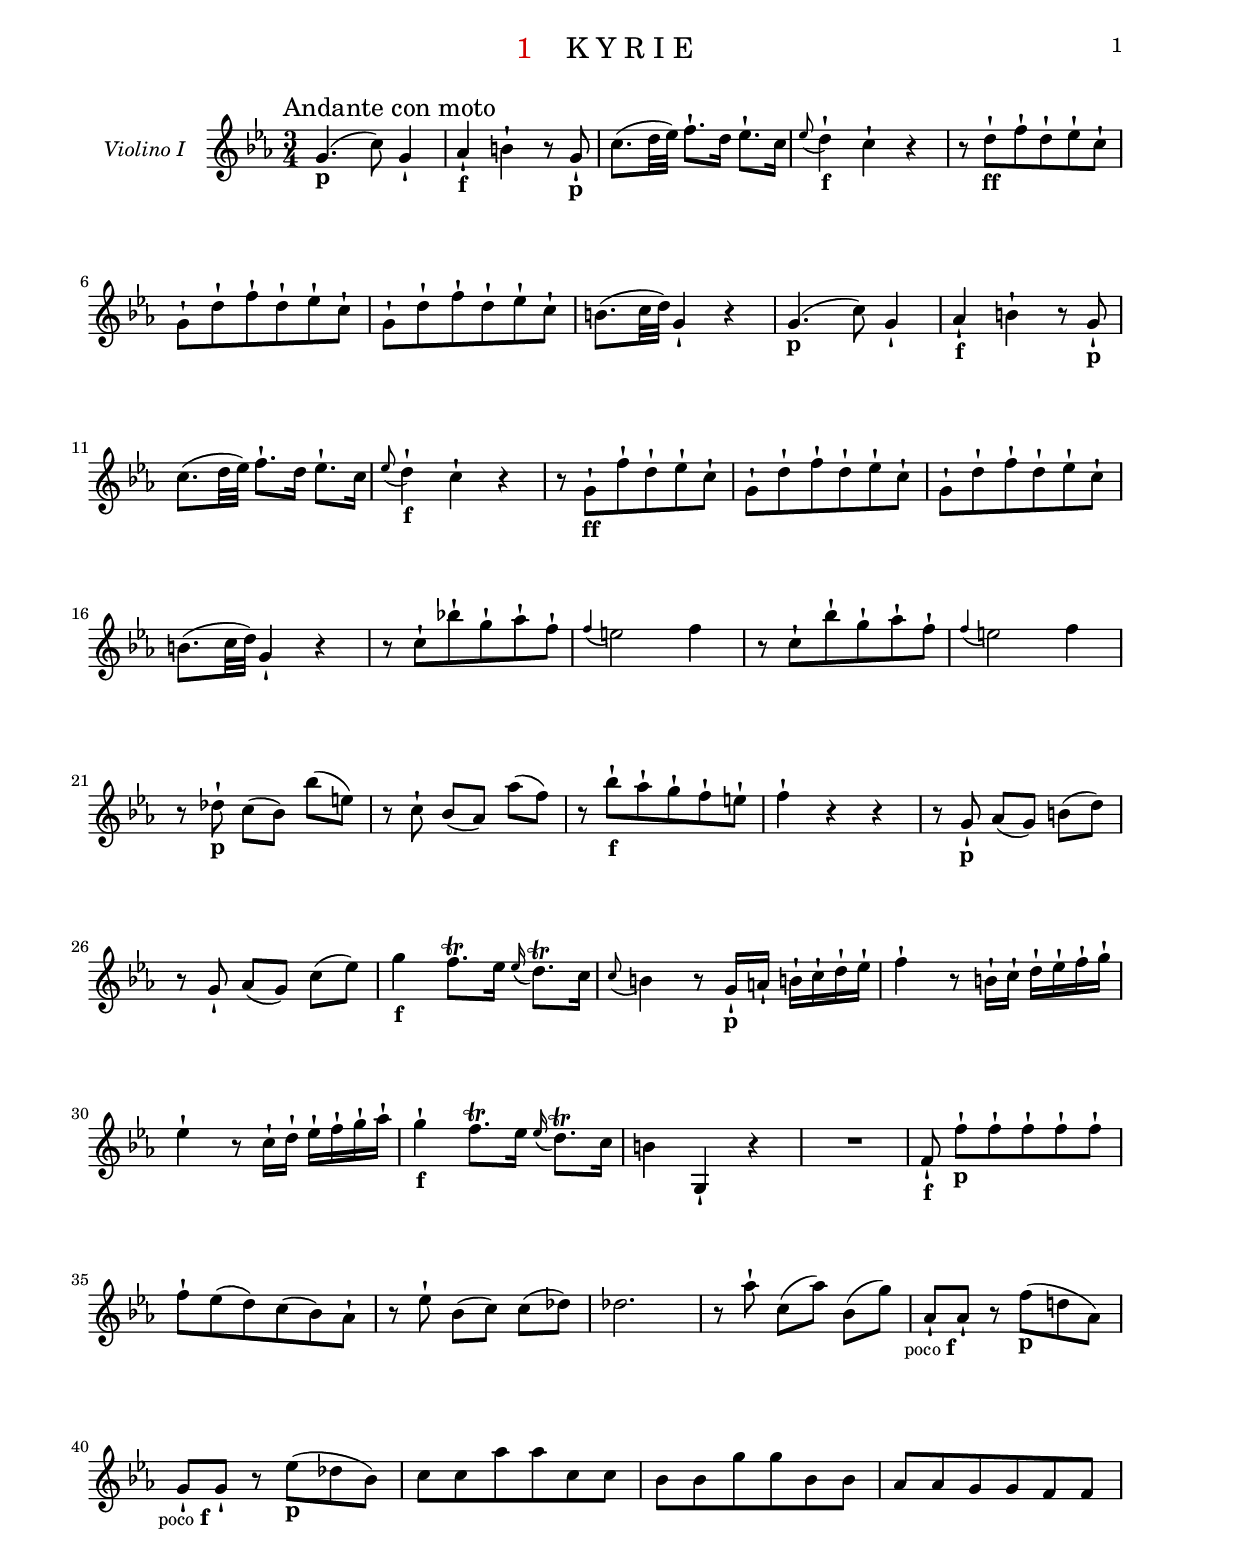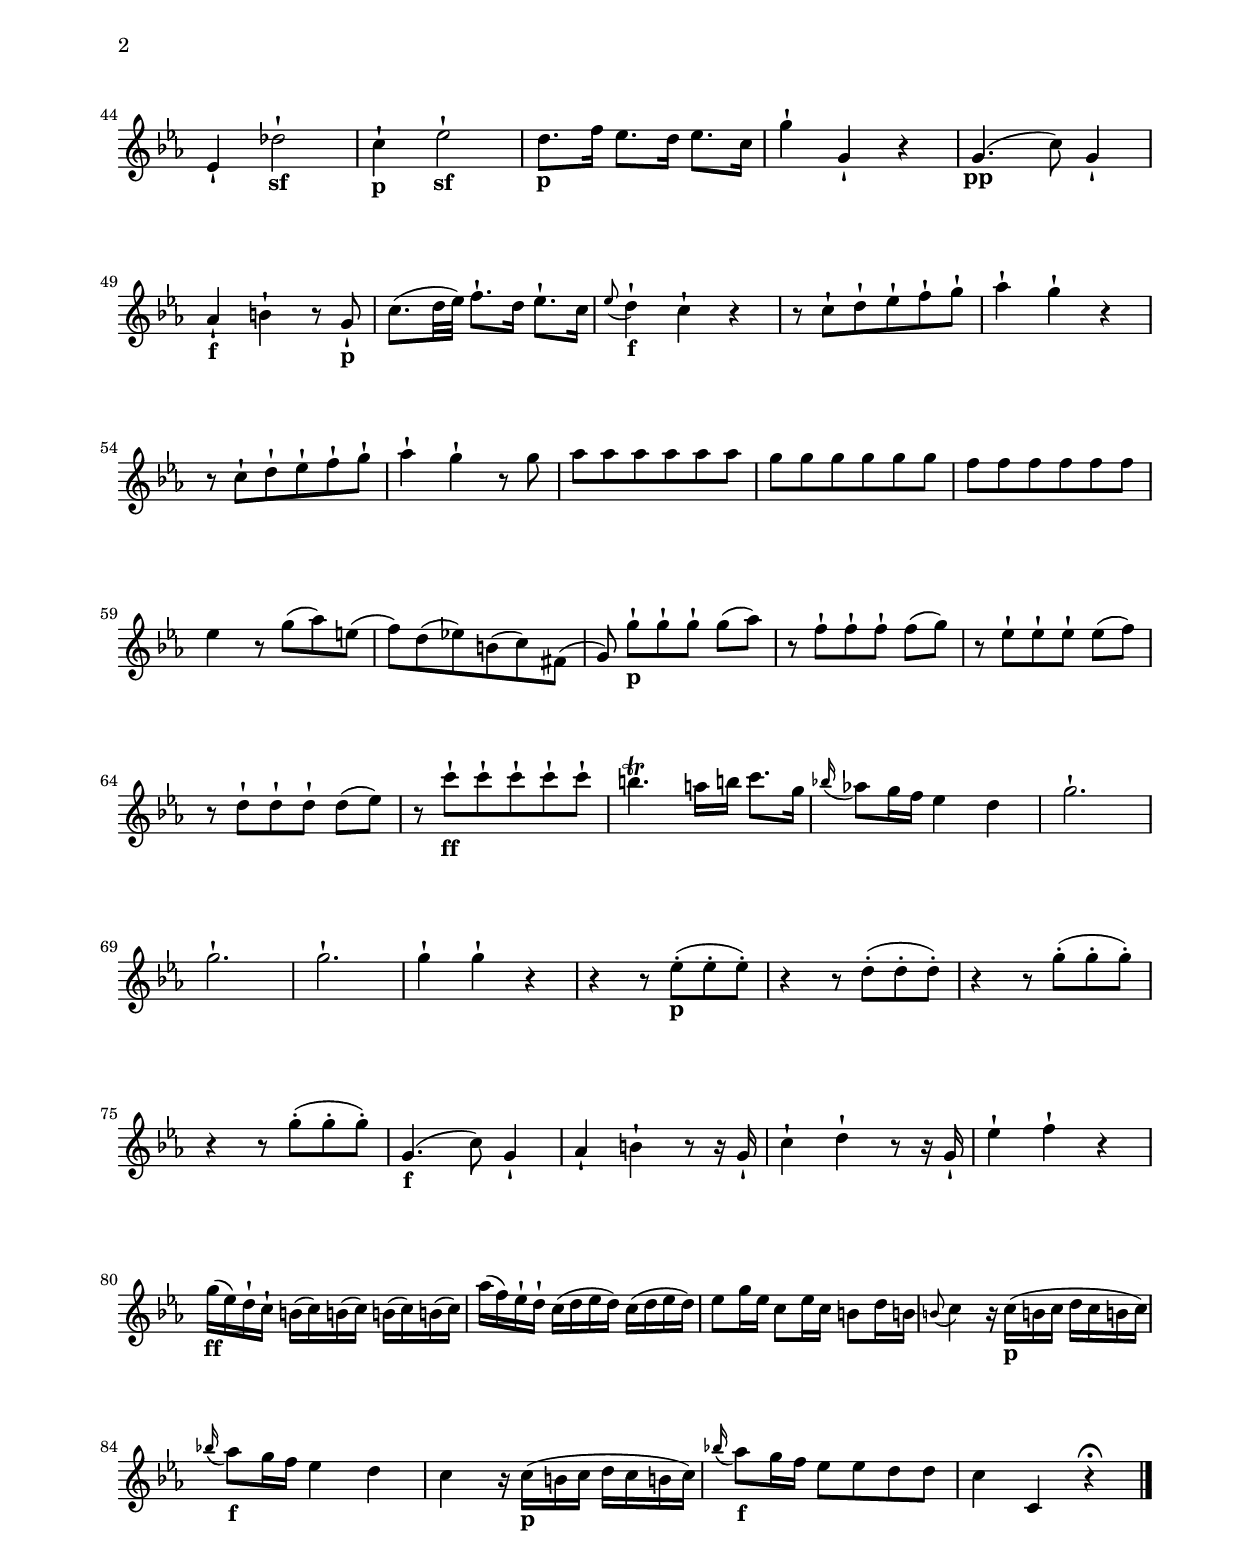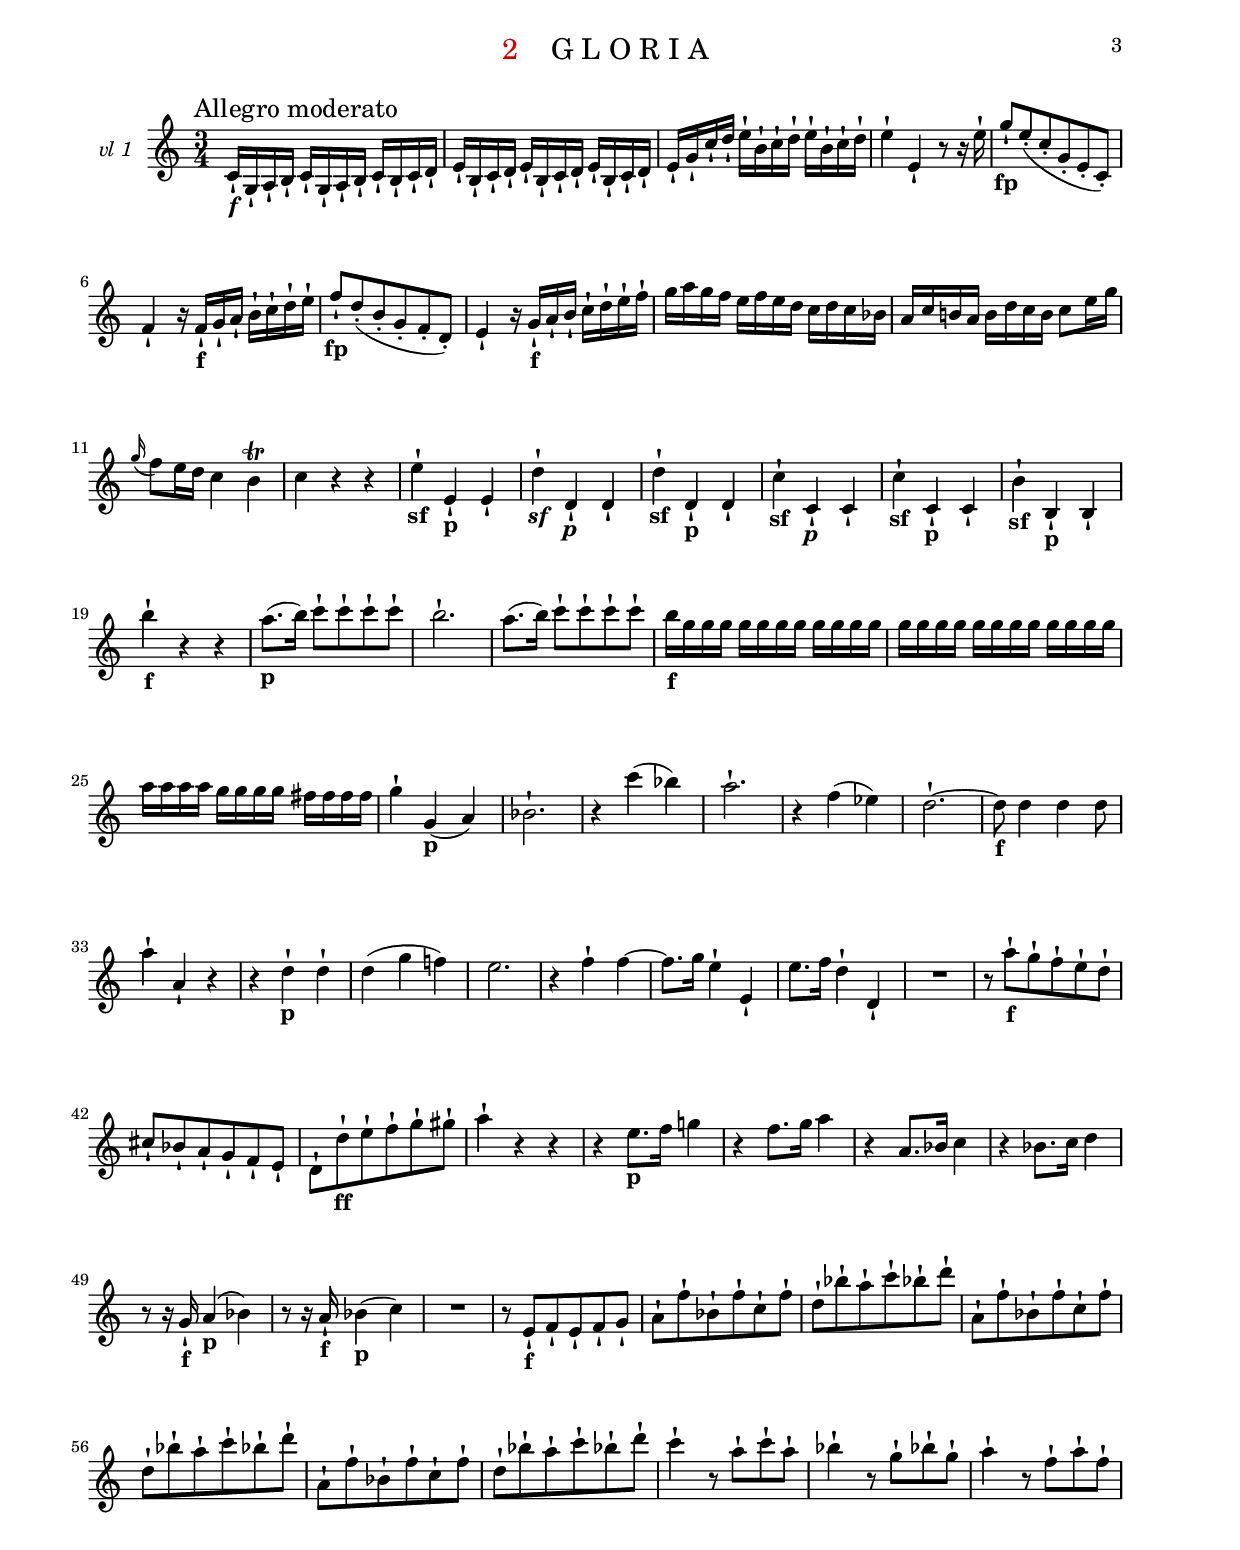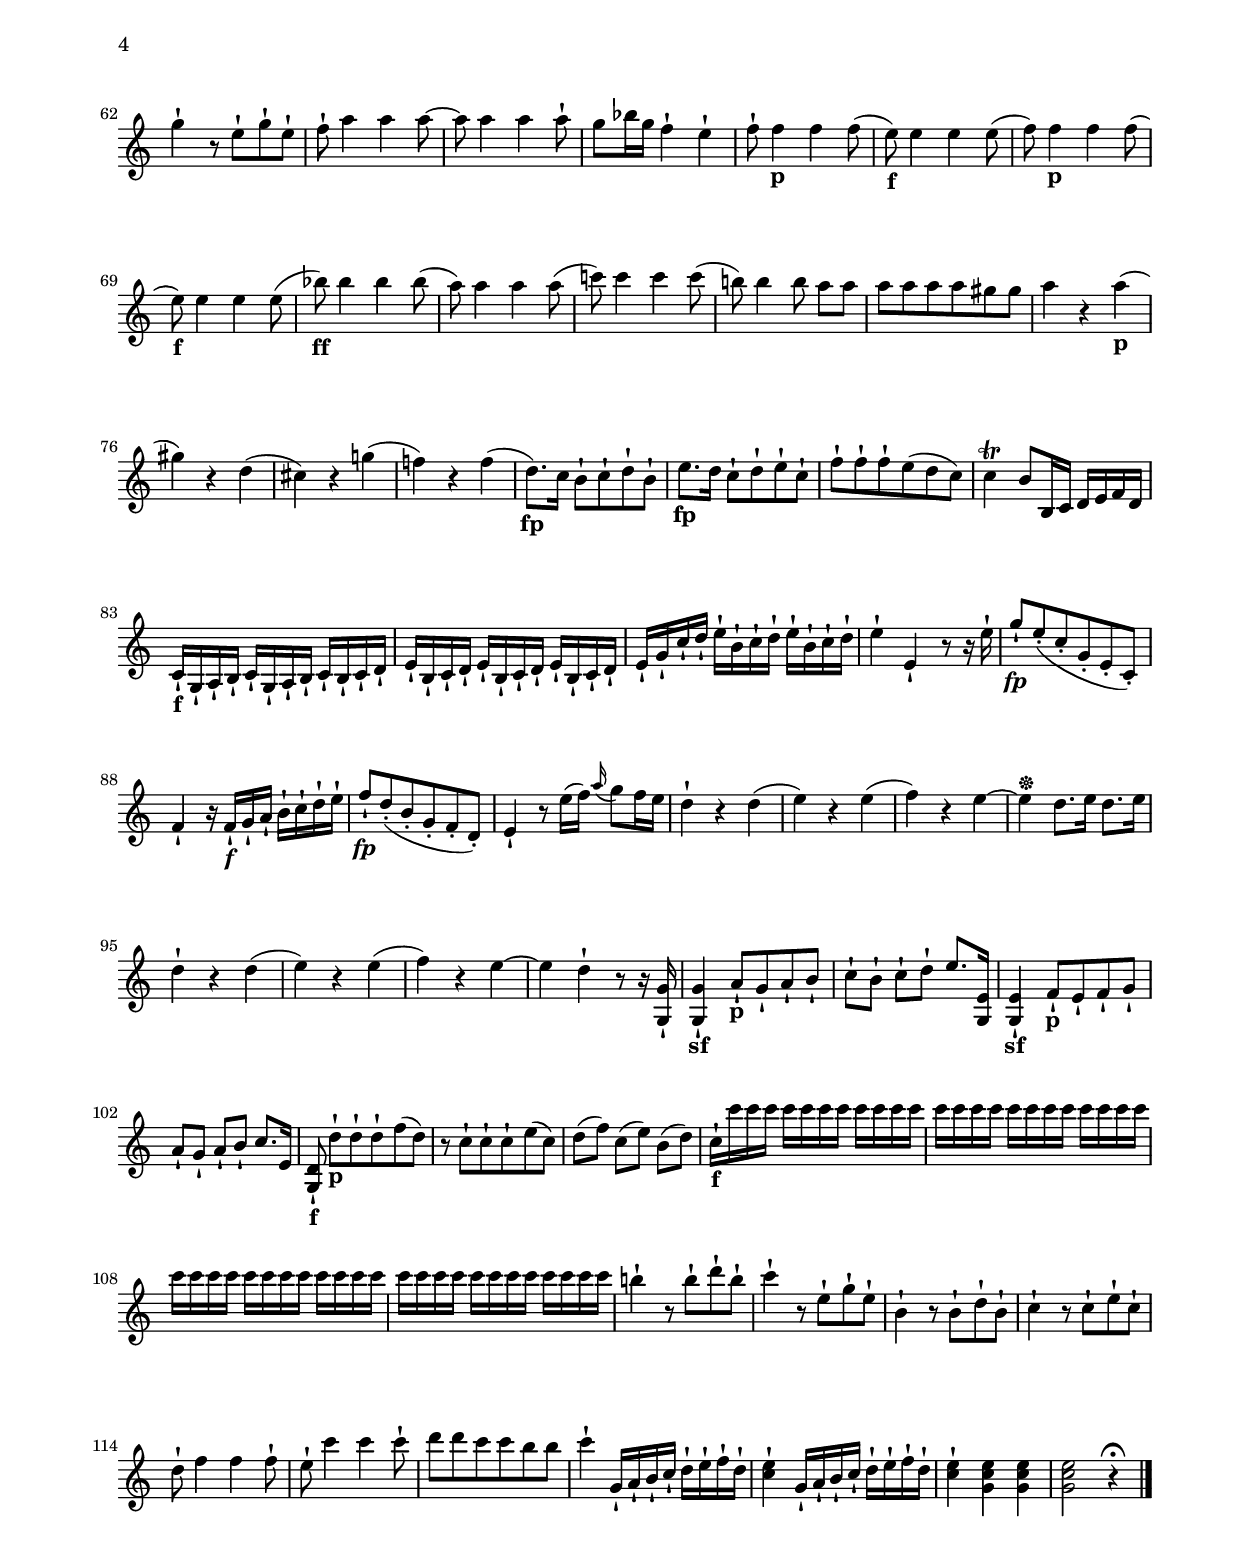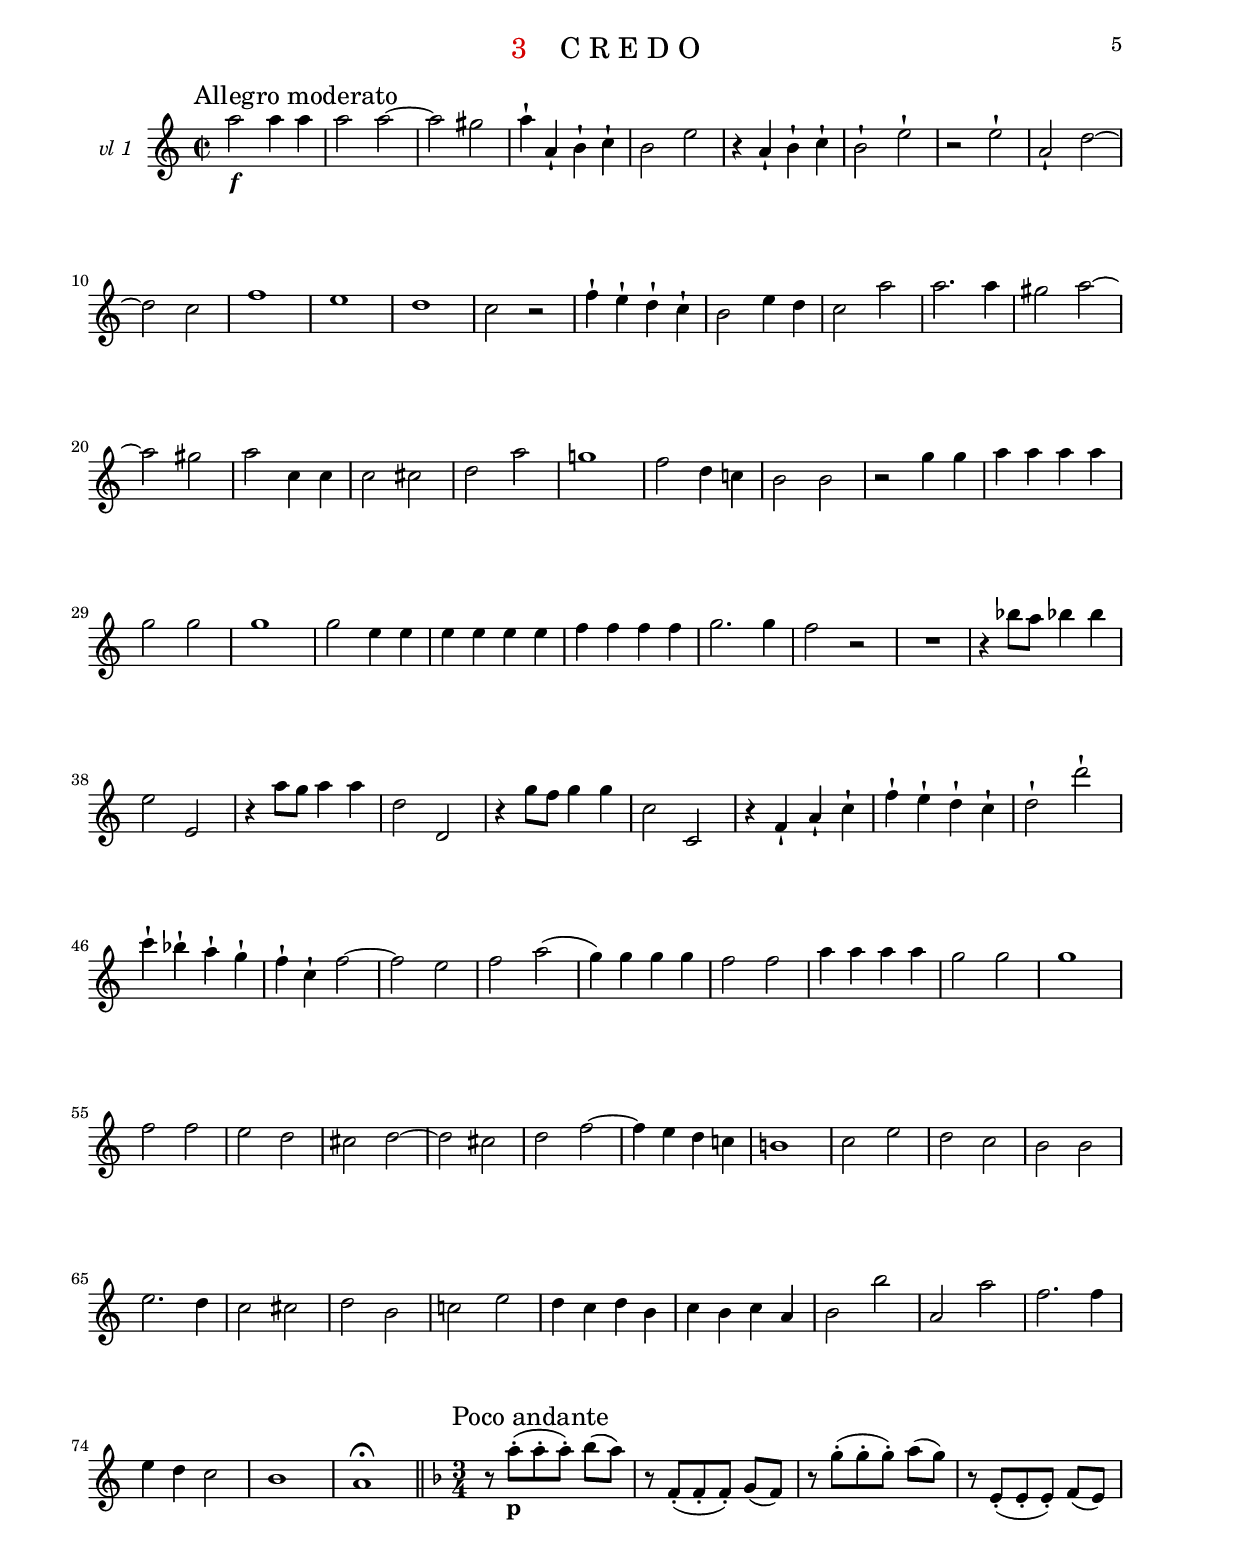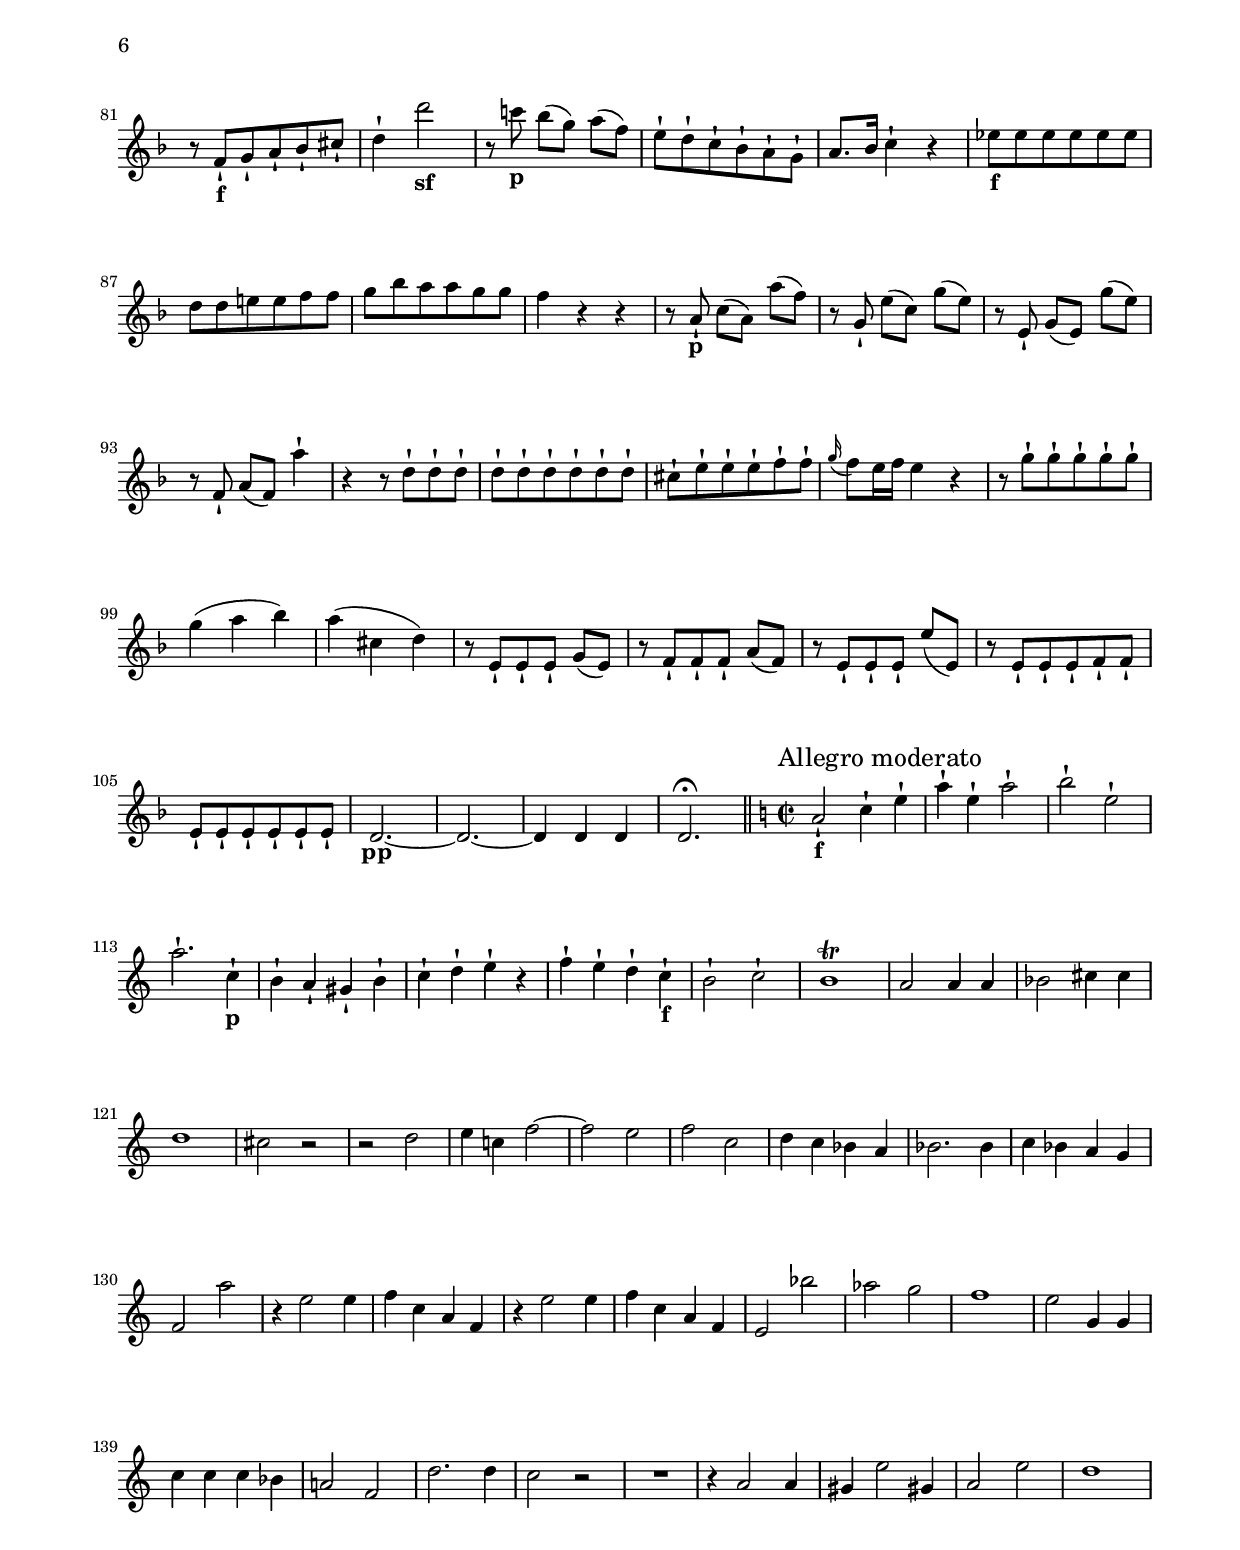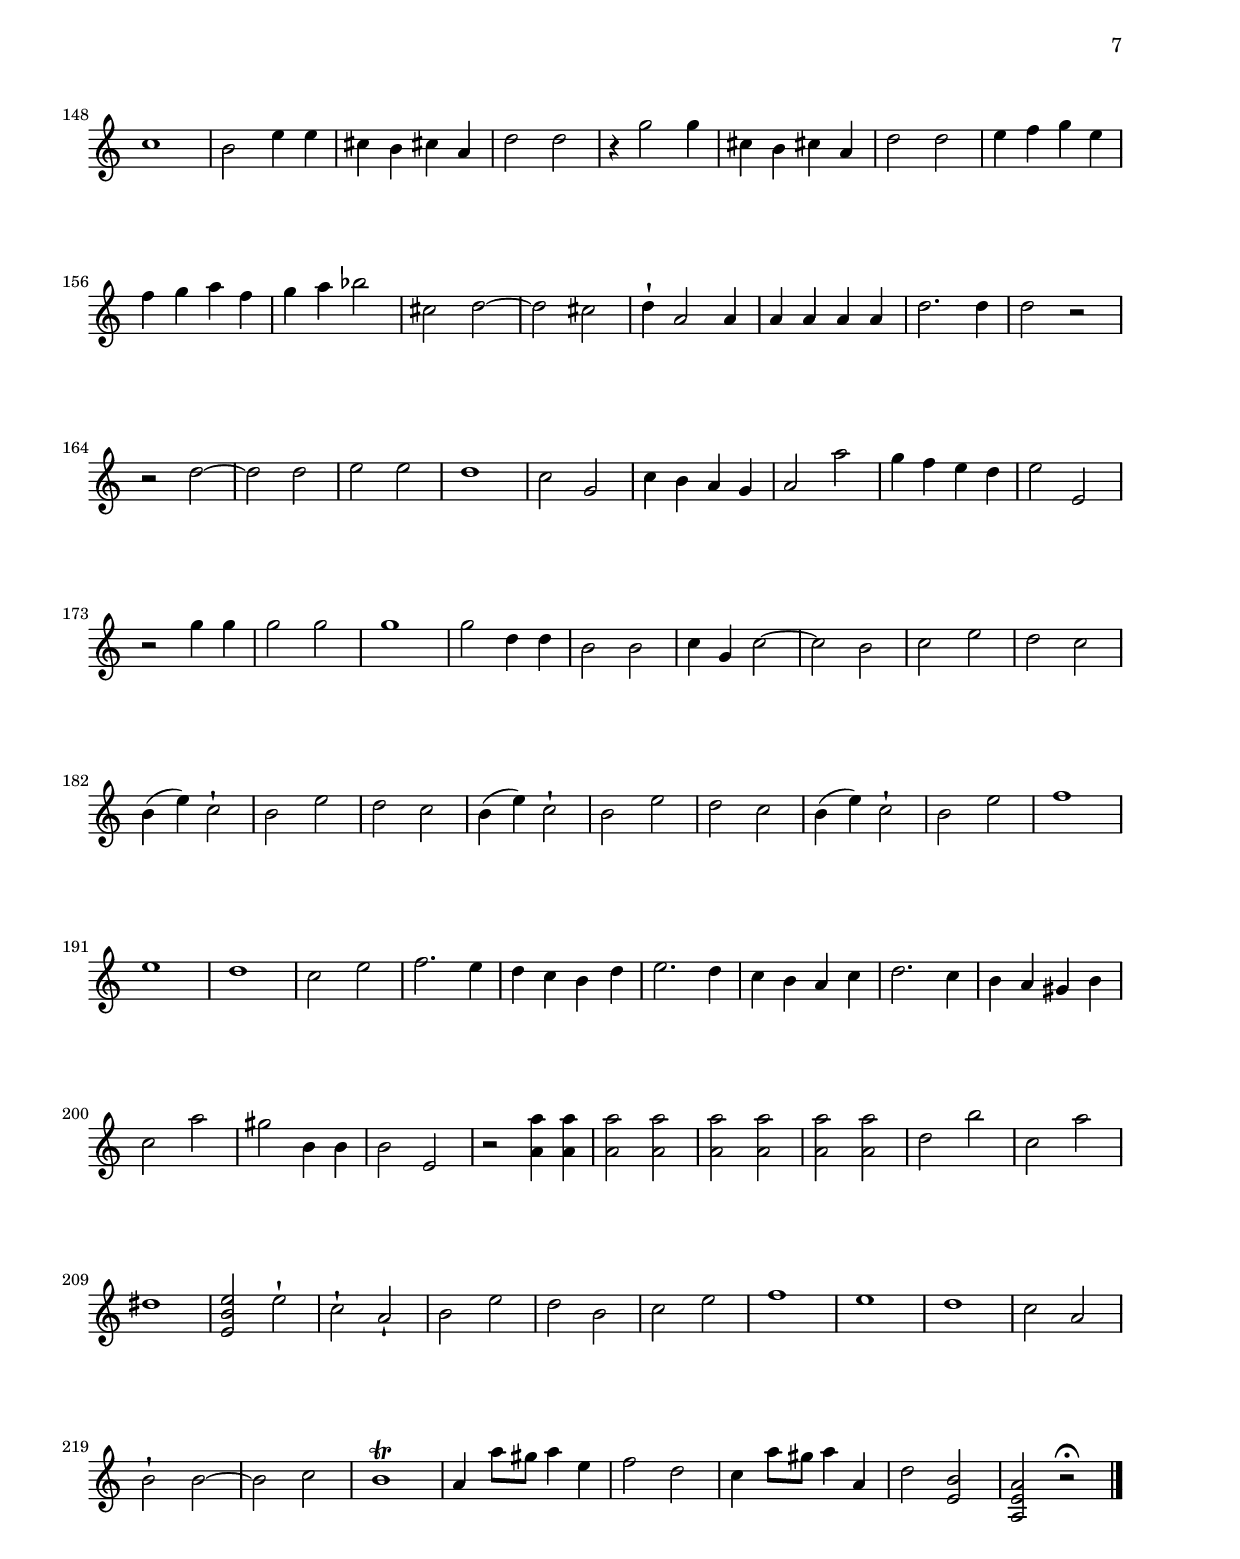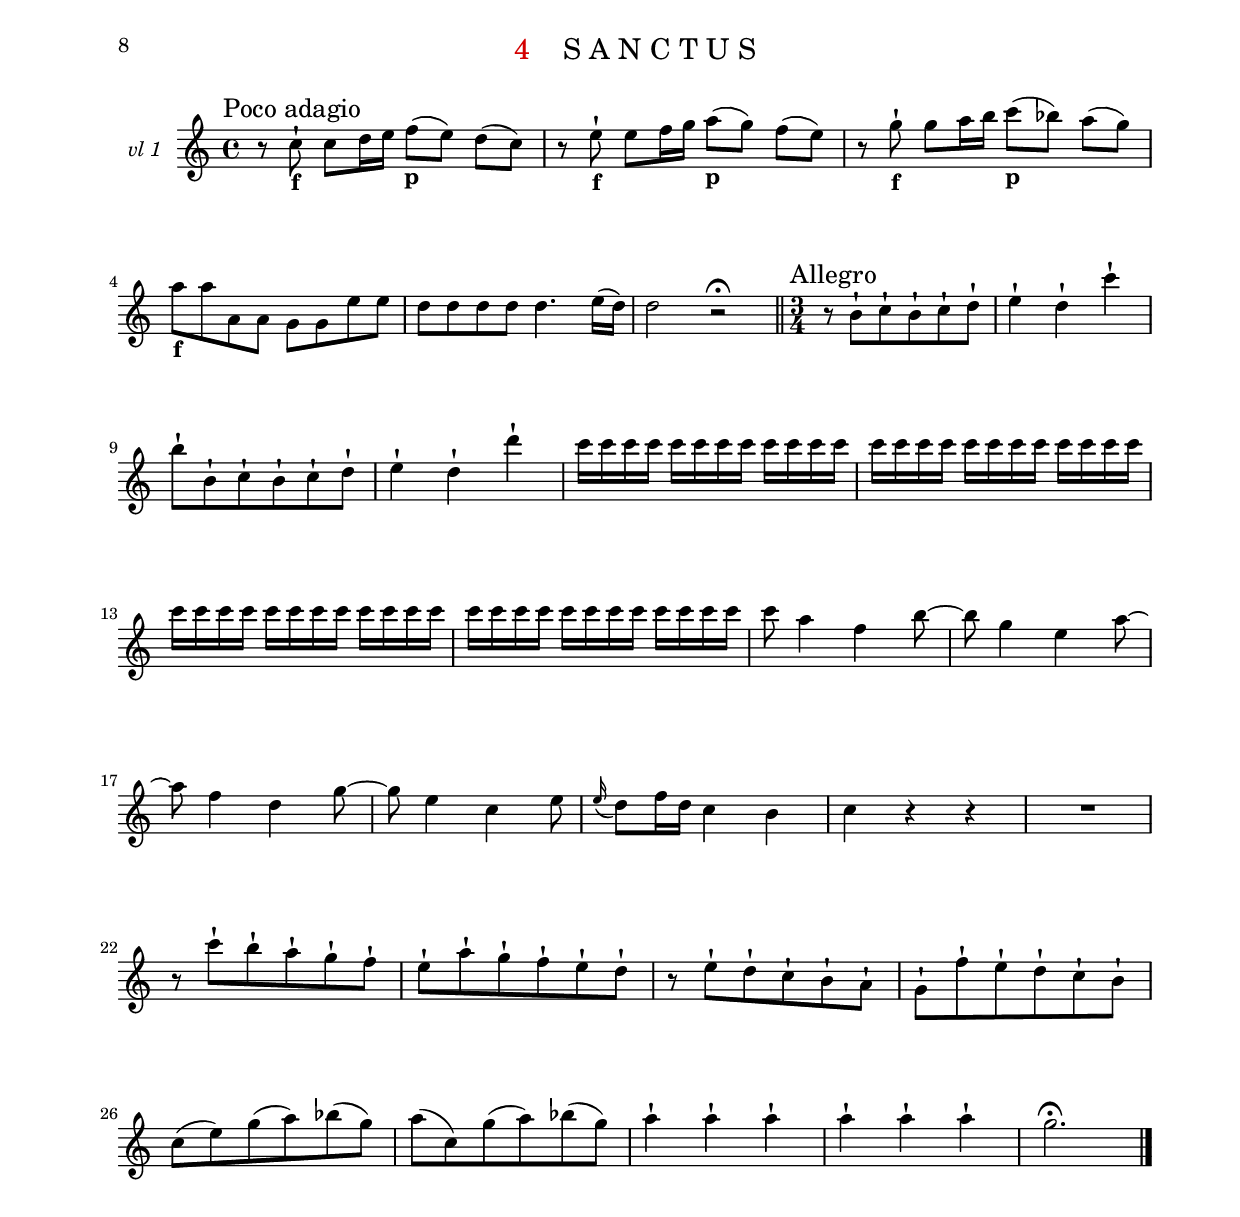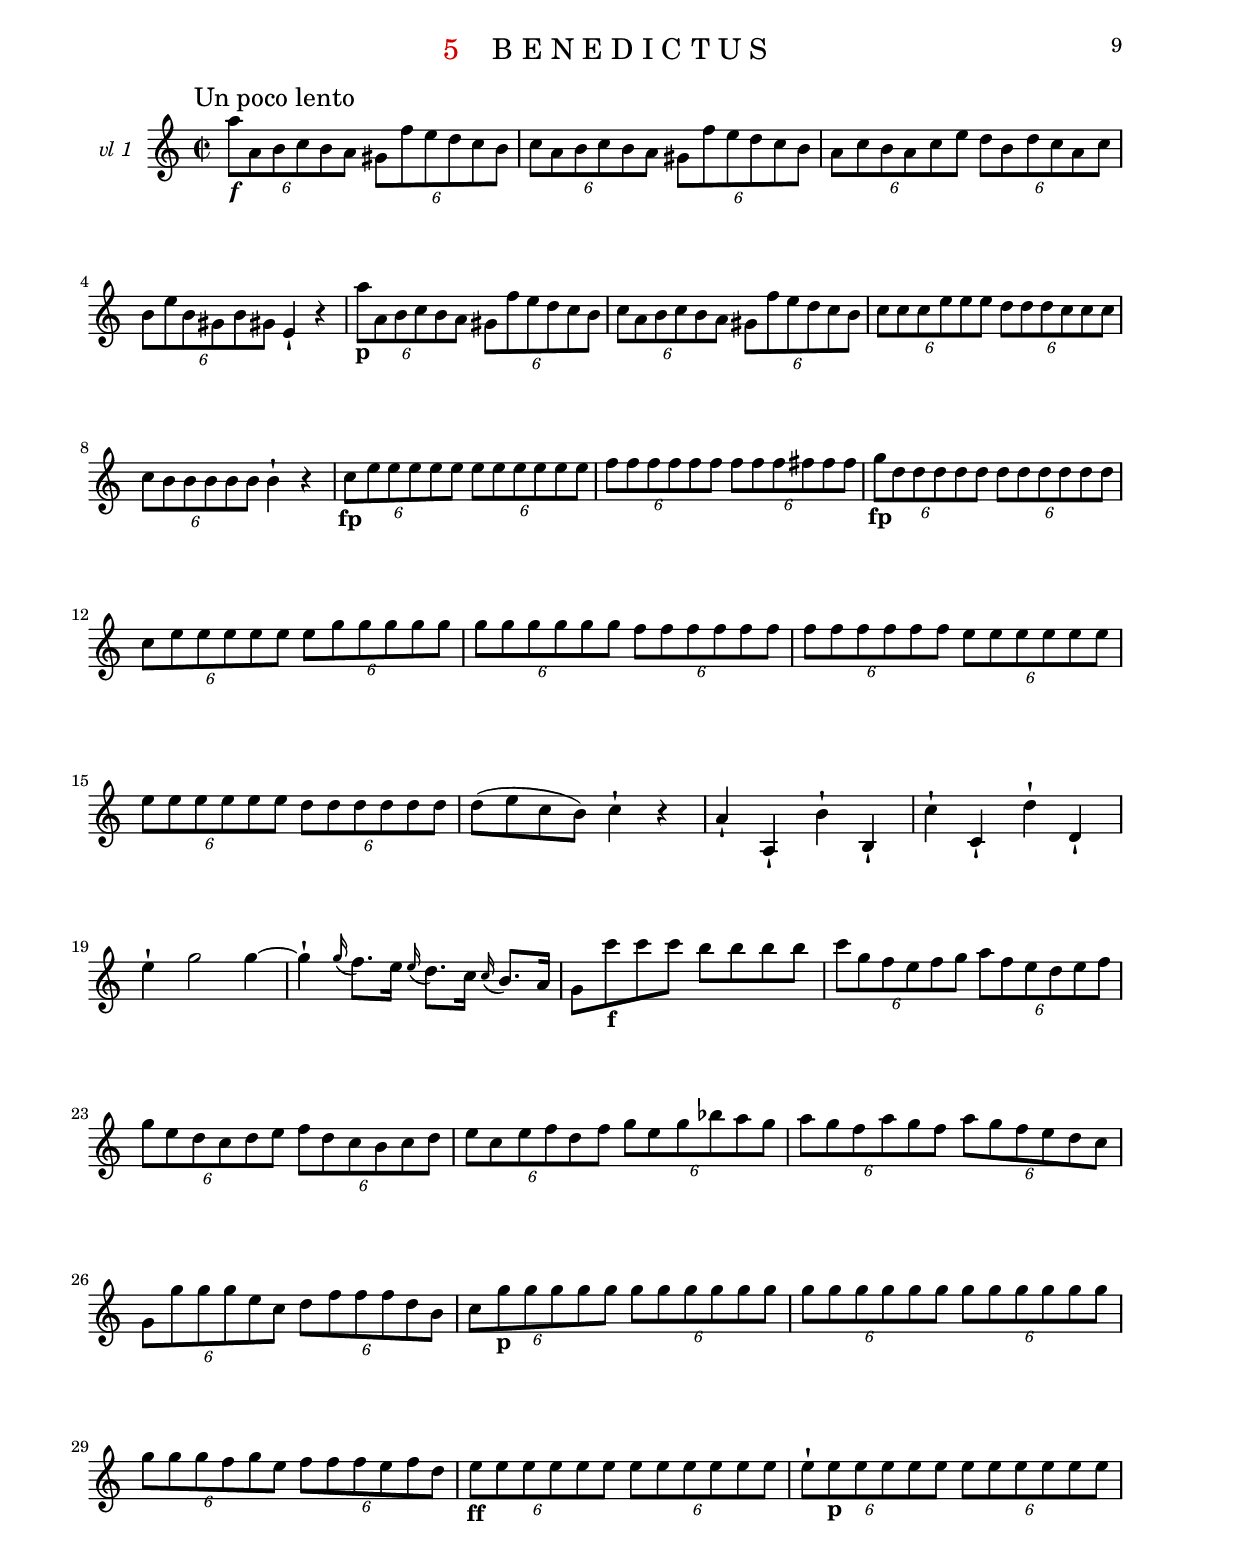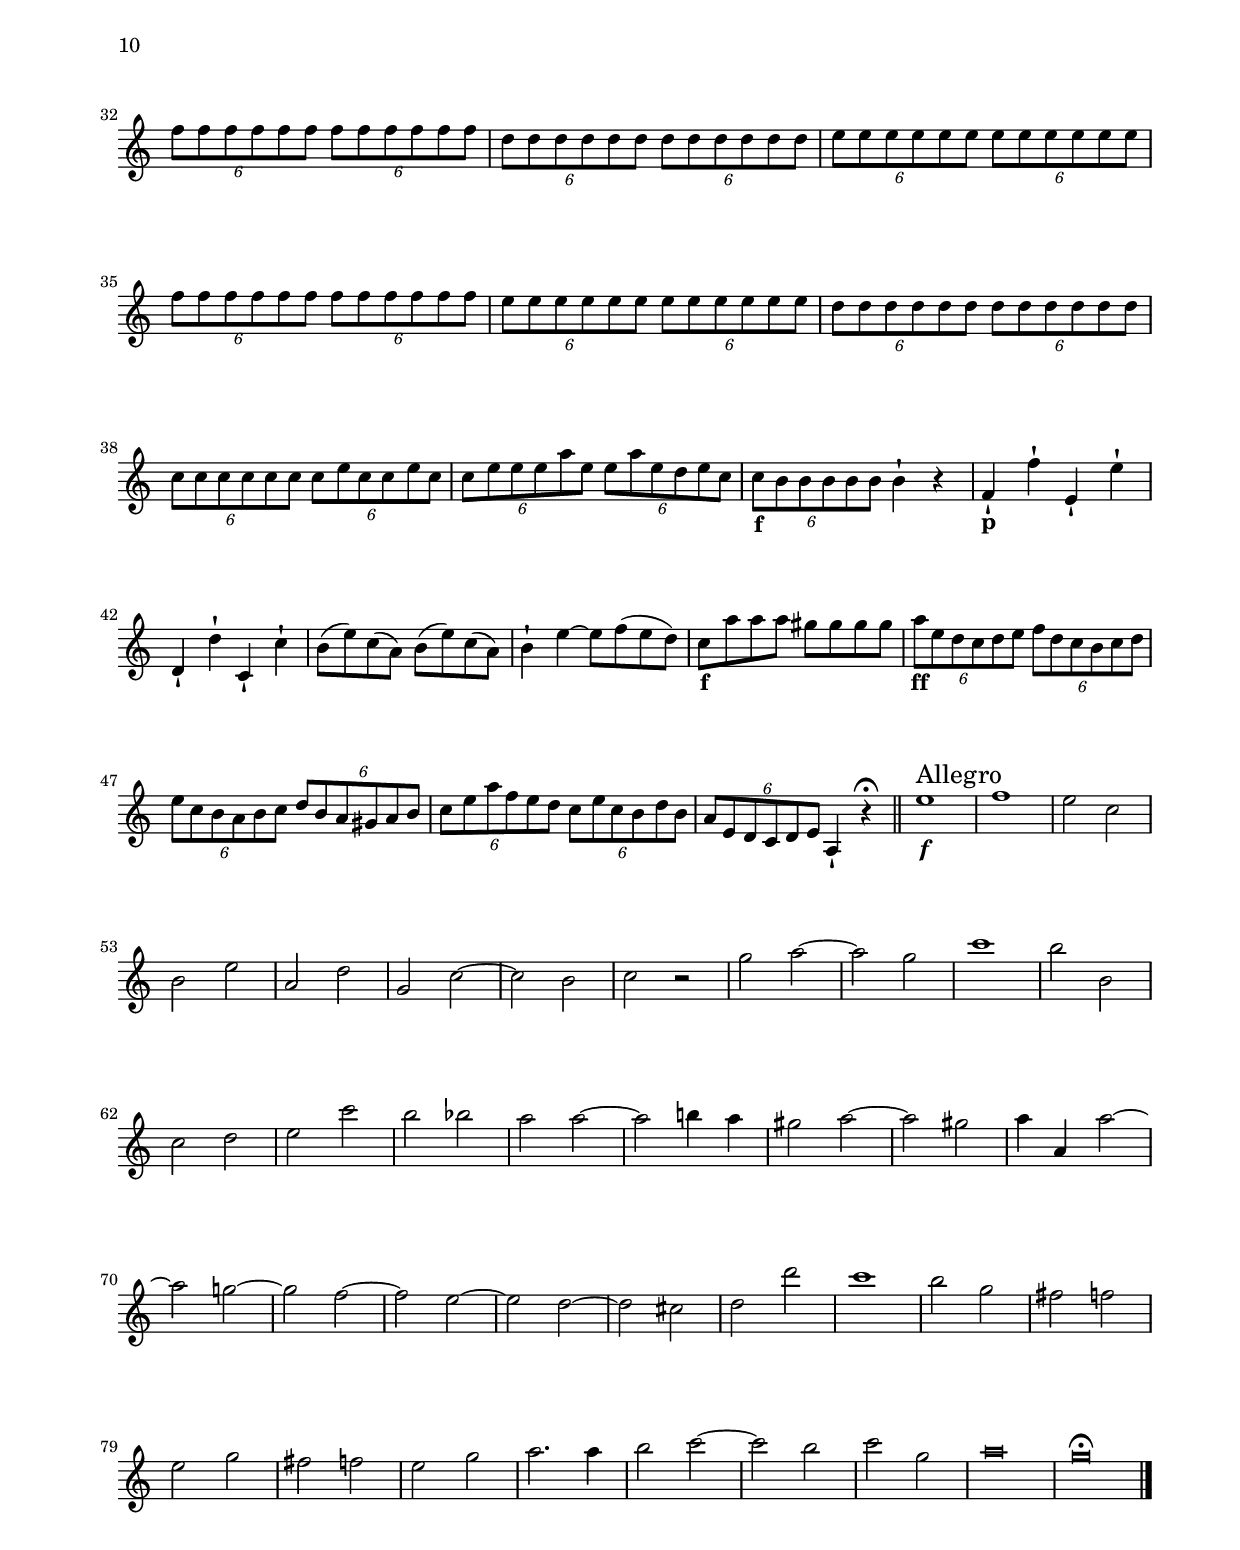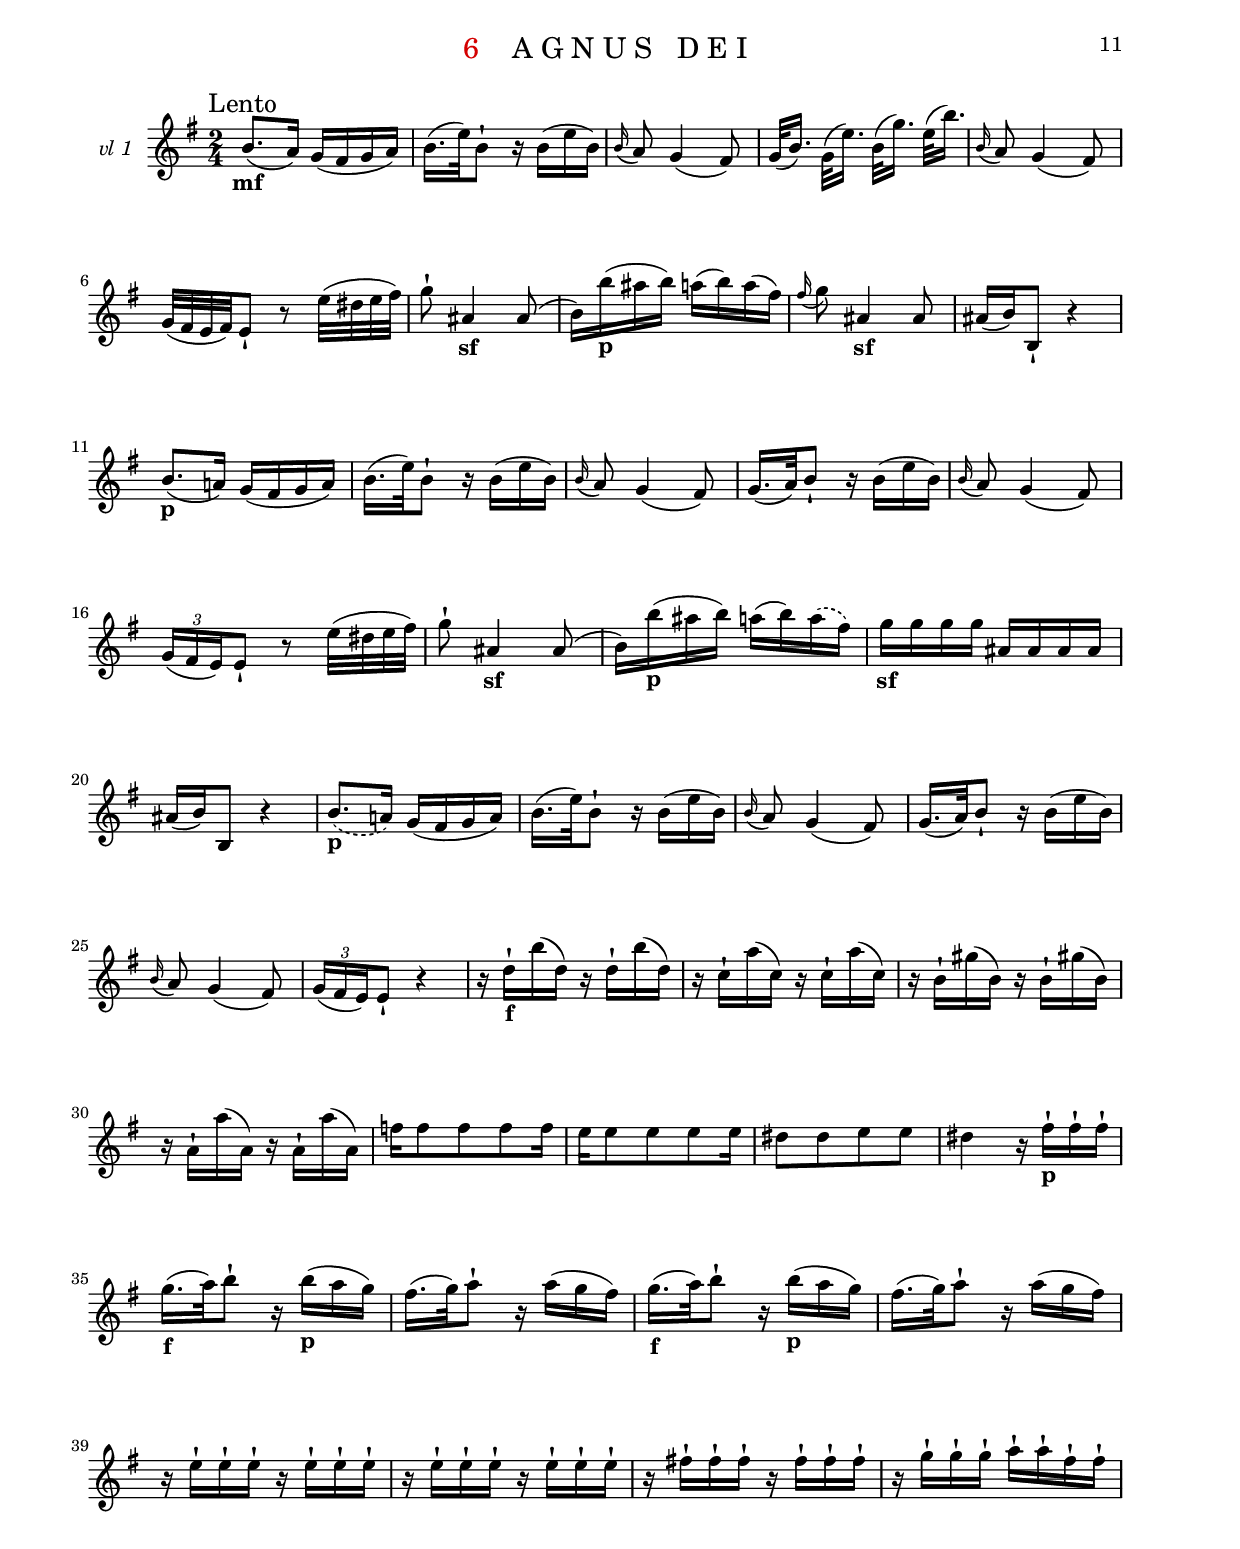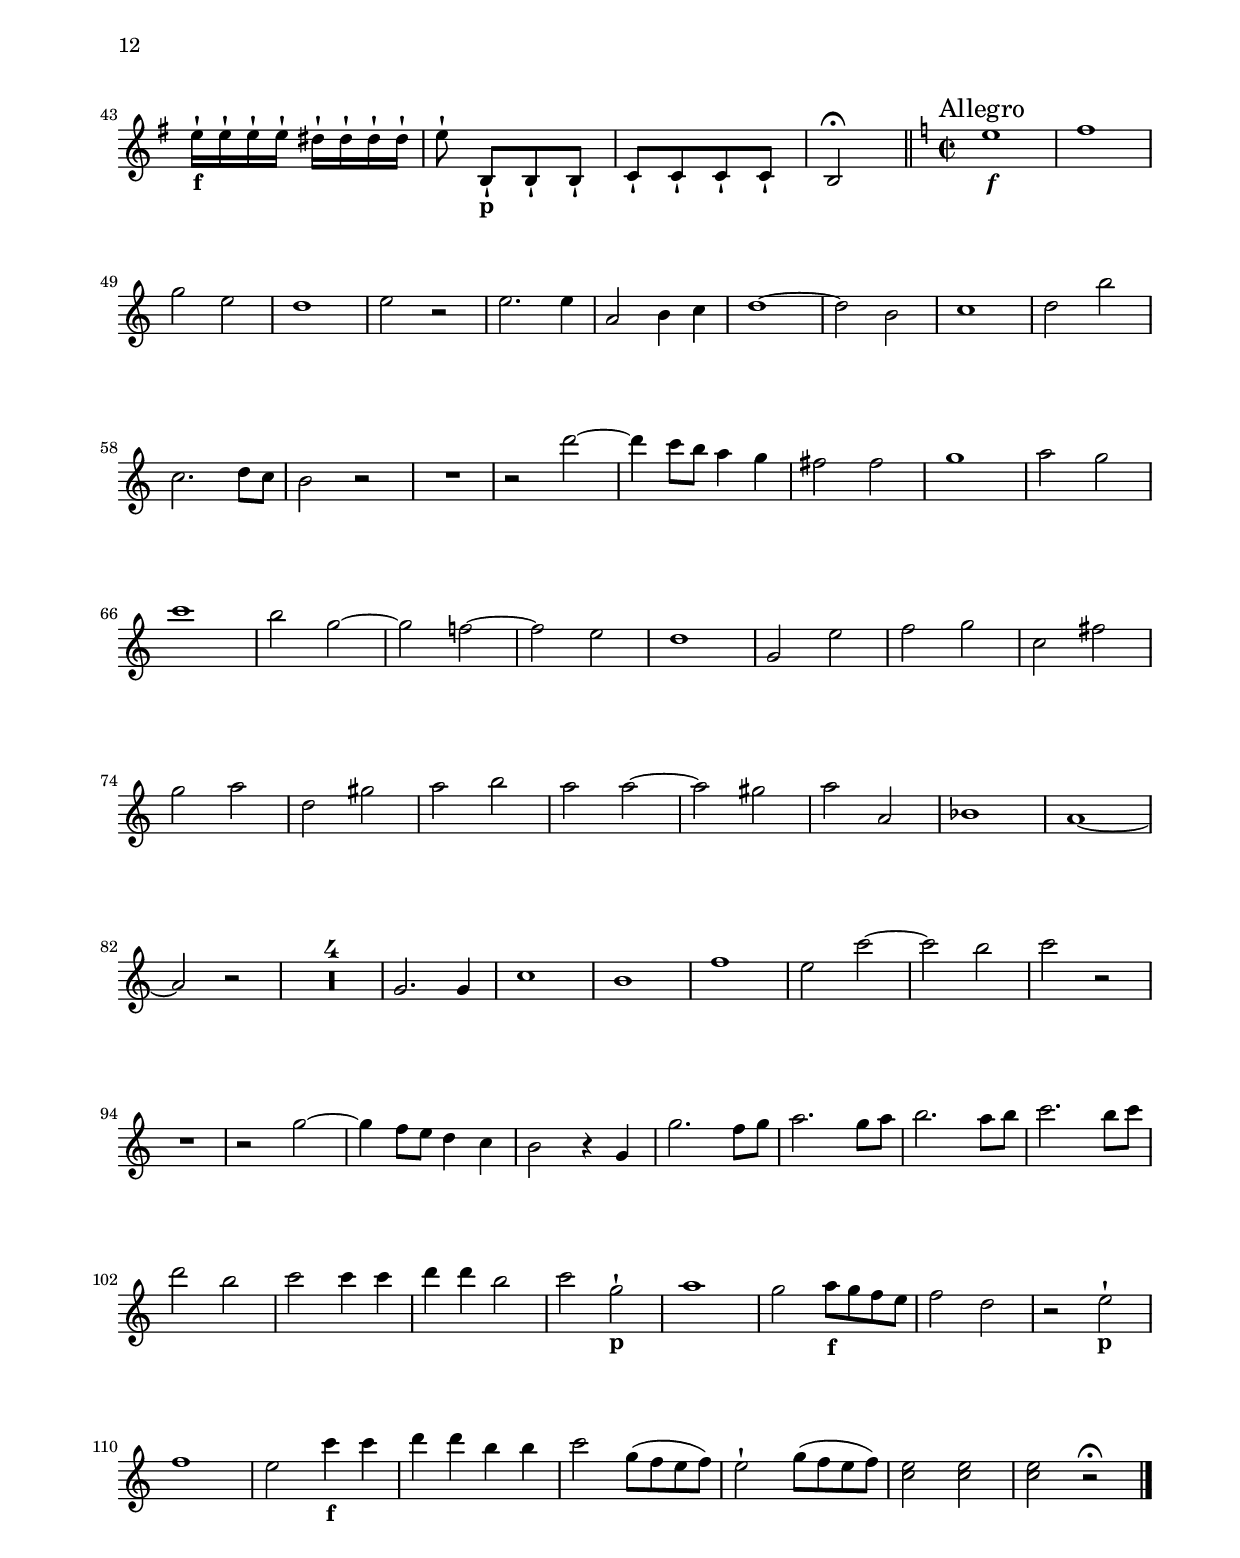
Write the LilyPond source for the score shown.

% (c) 2020 by Wolfgang Esser-Skala.
% This file is licensed under the Creative Commons Attribution-NonCommercial-ShareAlike 4.0 International License.
% To view a copy of this license, visit http://creativecommons.org/licenses/by-nc-sa/4.0/.

\version "2.18.0"

\include "../definitions.ly"

\paper {
	indent = 1\cm
	top-margin = 1.5\cm
	system-separator-markup = ##f
	system-system-spacing =
    #'((basic-distance . 18)
       (minimum-distance . 18)
       (padding . -100)
       (stretchability . 0))

	top-system-spacing =
    #'((basic-distance . 12)
       (minimum-distance . 12)
       (padding . -100)
       (stretchability . 0))

	top-markup-spacing =
    #'((basic-distance . 0)
       (minimum-distance . 0)
       (padding . -100)
       (stretchability . 0))

	markup-system-spacing =
    #'((basic-distance . 12)
       (minimum-distance . 12)
       (padding . -100)
       (stretchability . 0))

	systems-per-page = #9
}

#(set-global-staff-size 17.82)

\layout {
	\context {
		\Staff
		instrumentName = "vl 1"
	}
}

\book {
	\bookpart {
		\header {
			number = "1"
			title = "K Y R I E"
		}
		\paper { indent = 2\cm }
		\score {
			<<
				\new Staff {
					\set Staff.instrumentName = "Violino I"
					\KyrieViolinoI
				}
			>>
		}
	}
	\bookpart {
		\header {
			number = "2"
			title = "G L O R I A"
		}
		\score {
			<<
				\new Staff { \GloriaViolinoI }
			>>
		}
	}
	\bookpart {
		\header {
			number = "3"
			title = "C R E D O"
		}
		\score {
			<<
				\new Staff { \CredoViolinoI }
			>>
		}
	}
	\bookpart {
		\header {
			number = "4"
			title = "S A N C T U S"
		}
		\paper { systems-per-page = #7 }
		\score {
			<<
				\new Staff { \SanctusViolinoI }
			>>
		}
	}
	\bookpart {
		\header {
			number = "5"
			title = "B E N E D I C T U S"
		}
		\paper { page-count = #2 }
		\score {
			<<
				\new Staff { \BenedictusViolinoI }
			>>
		}
	}
	\bookpart {
		\header {
			number = "6"
			title = "A G N U S   D E I"
		}
		\score {
			<<
				\new Staff { \AgnusDeiViolinoI }
			>>
		}
	}
}
